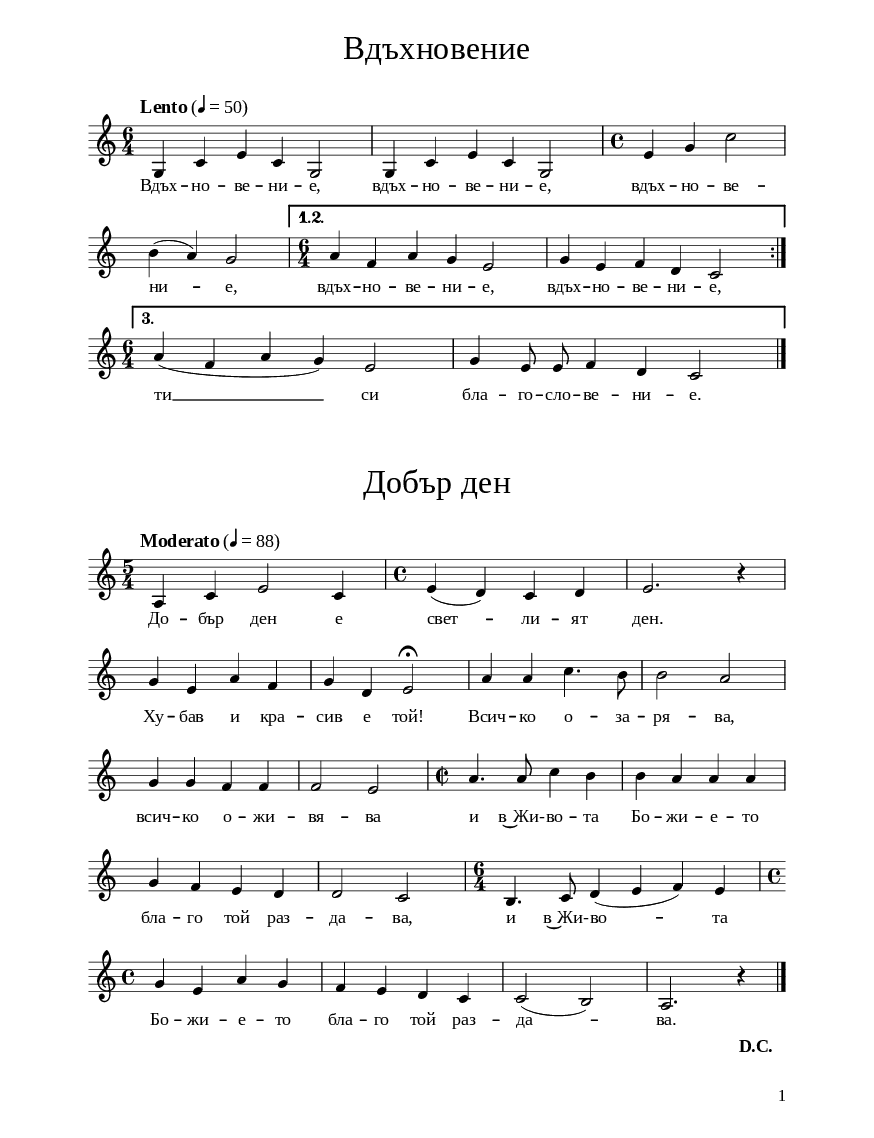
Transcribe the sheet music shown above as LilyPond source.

\version "2.24.2"

% include paper part and global functions
\include "include/globals.ily"

\bookpart {
  \label #'ref095
  \tocItem \markup "Вдъхновение"
  \include "include/bookpart-paper.ily"

  \score {
    \include "include/score-layout.ily"


    \new Voice \absolute  {
      \clef treble
      \key c \major
      \time 6/4
      \tempoFunc "Lento" 4 "50"
      \autoBeamOff
      \repeat volta 3 {
        g4 c' e' c' g2 | g4 c' e' c' g2 | \time 4/4  e'4 g' c''2 \break |

        b'4 ( a' ) g'2 | \time 6/4
      } \alternative {
        { a'4 f' a' g' e'2 | g'4 e' f' d' c'2 | \break }
        {
          \once \override Score.TimeSignature.break-visibility = ##(#f #f #t)
          \time 6/4 a'4 ( f' a' g' ) e'2 |  g'4 e'8 e' f'4 d' c'2
        }
      }
      \bar "|."
    }

    \addlyrics {
      Вдъх -- но -- ве -- ни -- е,
      вдъх -- но -- ве -- ни -- е,
      вдъх -- но -- ве -- ни -- е, вдъх -- но -- ве -- ни -- е,
      вдъх -- но -- ве -- ни -- е, ти __ си бла -- го --
      сло -- ве -- ни -- е.

    }

    \header {
      title = \titleFunc "Вдъхновение" "Vdahnovenie"
    }

    \midi{}

  } % score


  \label #'ref095_2
  \tocItem \markup "Добър ден"


  \paper {
    print-all-headers = ##t
    print-page-number = ##t
    print-first-page-number = ##t

    % put page numbers on the bottom
    oddHeaderMarkup = \markup ""
    evenHeaderMarkup = \markup ""
    oddFooterMarkup = \markup
    \fill-line {
      ""
      \if \should-print-page-number \fromproperty #'page:page-number-string
    }
    evenFooterMarkup = \markup
    \fill-line {
      \if \should-print-page-number \fromproperty #'page:page-number-string
      ""
    }

    left-margin = 1.5\cm
    right-margin = 1.5\cm
    top-margin = 1.6\cm
    bottom-margin = 1.2\cm
    ragged-bottom = ##t % do not spread the staves to fill the whole vertical space

    % change distance between staves
    system-system-spacing =
    #'((basic-distance . 10)
       (minimum-distance . 6)
       (padding . 1)
       (stretchability . 12))
  }

  \score {
    \include "include/score-layout.ily"


    \new Voice \absolute  {
      \clef treble
      \key a \minor
      \time 5/4
      \tempoFunc "Moderato" 4 "88"

      a4 c' e'2 c'4 | \time 4/4  e'4 ( d' ) c'  d'  | e'2. r4 \break |

      g'4 e' a' f' | g'4 d' e'2 \fermata | a'4 a' c''4. b'8 | b'2 a' \break |

      g'4 g' f' f' |  f'2 e' | \time 2/2 a'4. a'8 c''4 b' | b'4 a' a' a' \break |

      g'4 f' e' d' | d'2 c' |  \time 6/4  b4. c'8 d'4 ( e' f' ) e' \break |

      \time 4/4  g'4 e' a' g' | f'4 e' d' c' | c'2 ( b ) | a2. r4 \break |

      \bar "|."
    }

    \addlyrics {
      До -- бър
      ден е свет -- ли -- ят ден. Ху -- бав и кра --
      сив е той! Всич -- ко о -- за -- ря -- ва, всич
      -- ко о -- жи -- вя -- ва и "в~Жи-" -- во -- та Бо
      -- жи -- е -- то бла -- го той раз -- да -- ва,
      и "в~Жи-" -- во -- та Бо -- жи -- е -- то бла -- го
      той раз -- да -- ва.

    }

    \header {
      title = \titleFunc "Добър ден" "Dobăr den"
    }

    \midi{}

  } % score

  \markup \dc-one "D.C."

} % bookpart
